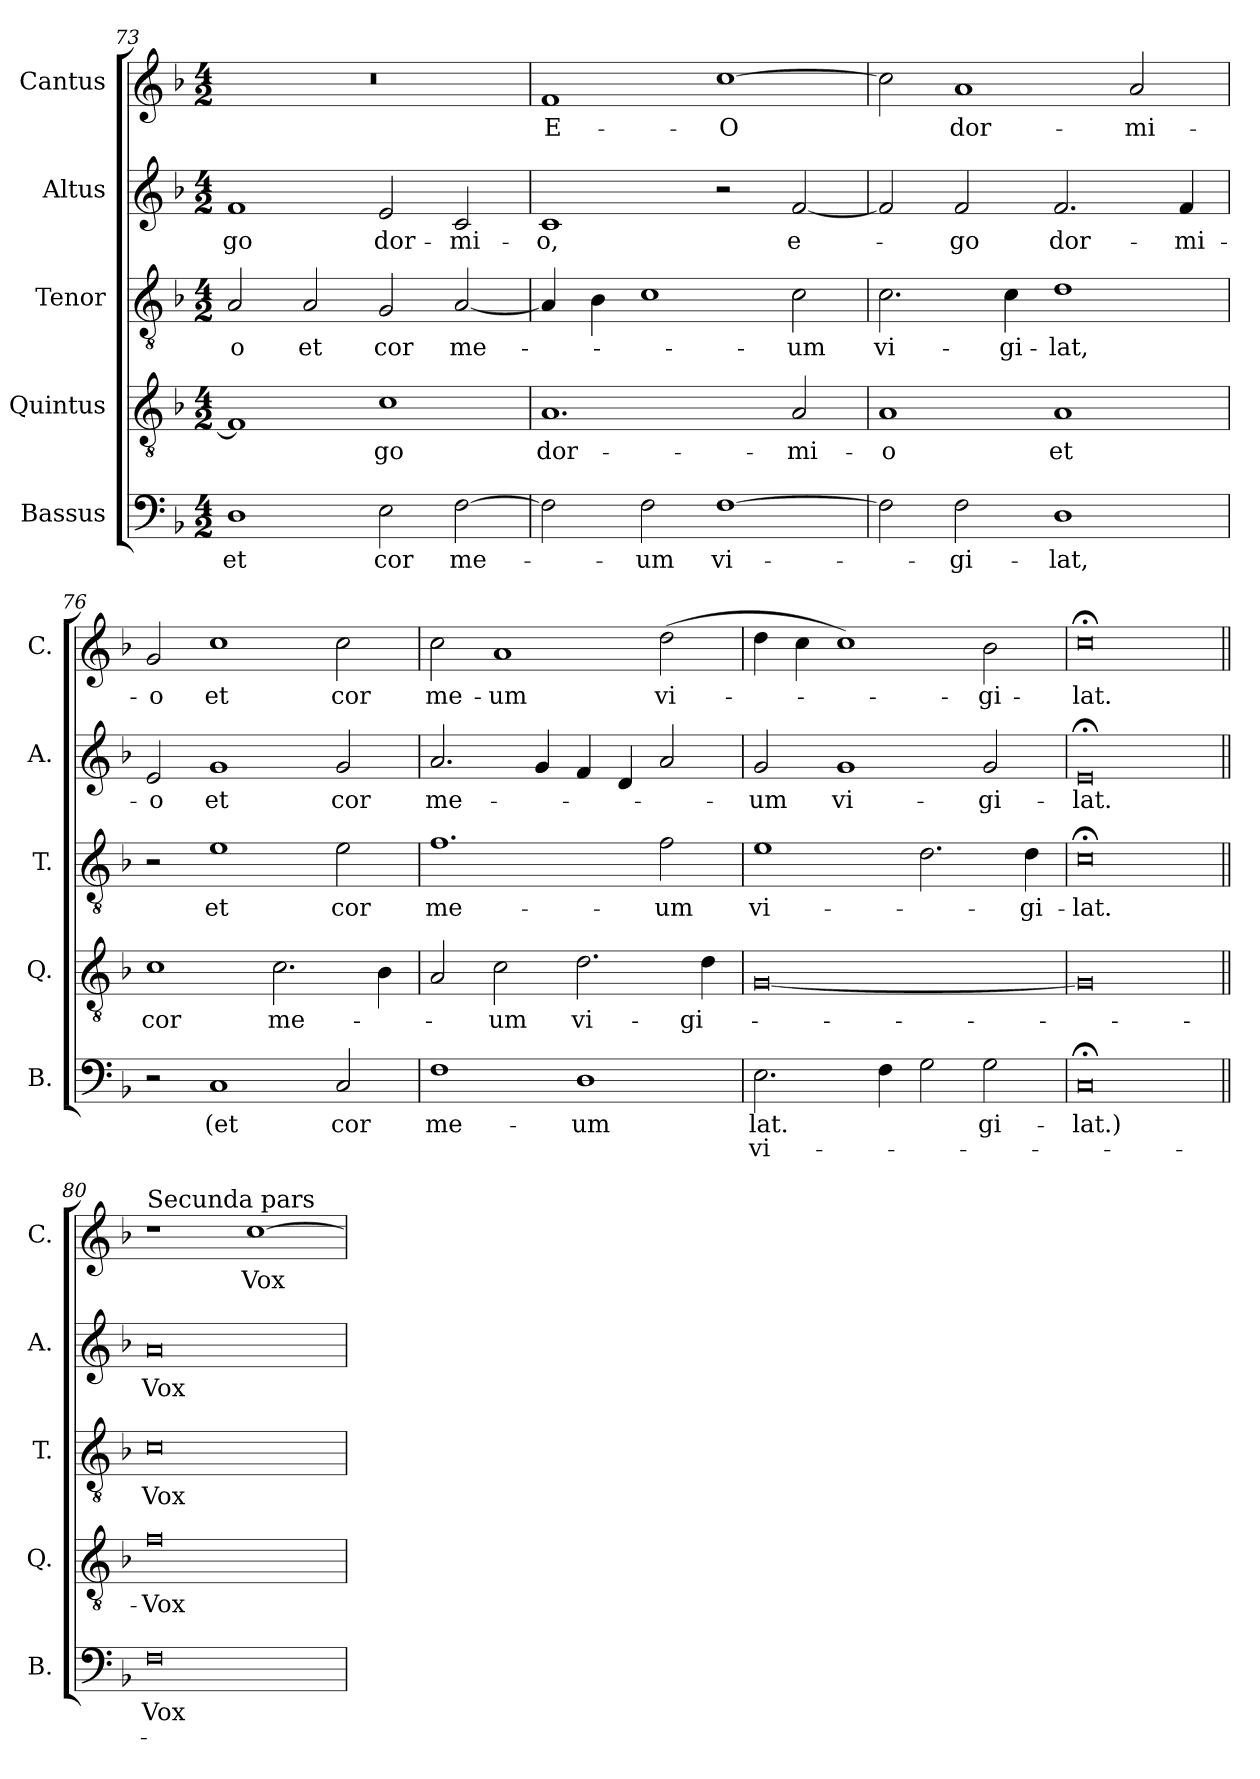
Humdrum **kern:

**kern	**text	**text	**kern	**text	**kern	**text	**kern	**text	**kern	**text
*part5	*part5	*part5	*part4	*part4	*part3	*part3	*part2	*part2	*part1	*part1
*staff5	*staff5	*staff5	*staff4	*staff4	*staff3	*staff3	*staff2	*staff2	*staff1	*staff1
*I"Bassus	*	*	*I"Quintus	*	*I"Tenor	*	*I"Altus	*	*I"Cantus	*
*I'B.	*	*	*I'Q.	*	*I'T.	*	*I'A.	*	*I'C.	*
*clefF4	*	*	*clefGv2	*	*clefGv2	*	*clefG2	*	*clefG2	*
*k[b-]	*	*	*k[b-]	*	*k[b-]	*	*k[b-]	*	*k[b-]	*
*M4/2	*	*	*M4/2	*	*M4/2	*	*M4/2	*	*M4/2	*
=73	=73	=73	=73	=73	=73	=73	=73	=73	=73	=73
1D	et	.	1F]	.	2A/	-o	1f	-go	0r	.
.	.	.	.	.	2A/	et	.	.	.	.
2E\	cor	.	1c	-go	2G/	cor	2e/	dor-	.	.
[2F\	me­-	.	.	.	[2A/	me-	2c/	-mi-	.	.
=74	=74	=74	=74	=74	=74	=74	=74	=74	=74	=74
2F\]	.	.	1.A	dor-	4A/]	.	1c	-o,	1f	E-
.	.	.	.	.	4B-\	.	.	.	.	.
2F\	-um	.	.	.	1c	.	.	.	.	.
[1F	vi-	.	.	.	.	.	2r	.	[1cc	-O
.	.	.	2A/	-mi­-	2c\	-um	[2f/	e­-	.	.
=75	=75	=75	=75	=75	=75	=75	=75	=75	=75	=75
2F\]	.	.	1A	-o	2.c\	vi-	2f/]	.	2cc\]	.
2F\	-gi­-	.	.	.	.	.	2f/	-go	1a	dor­-
.	.	.	.	.	4c\	-gi-	.	.	.	.
1D	-lat,	.	1A	et	1d	-lat,	2.f/	dor­-	.	.
.	.	.	.	.	.	.	.	.	2a/	-mi-
.	.	.	.	.	.	.	4f/	-mi­-	.	.
=76	=76	=76	=76	=76	=76	=76	=76	=76	=76	=76
2r	.	.	1c	cor	2r	.	2e/	-o	2g/	-o
1C	(et	.	.	.	1e	et	1g	et	1cc	et
.	.	.	2.c\	me-	.	.	.	.	.	.
2C/	cor	.	.	.	2e\	cor	2g/	cor	2cc\	cor
.	.	.	4B-\	.	.	.	.	.	.	.
=77	=77	=77	=77	=77	=77	=77	=77	=77	=77	=77
1F	me-	.	2A/	.	1.f	me­-	2.a/	me-	2cc\	me­-
.	.	.	2c\	-um	.	.	.	.	1a	-um
.	.	.	.	.	.	.	4g/	.	.	.
1D	-um	.	2.d\	vi-	.	.	4f/	.	.	.
.	.	.	.	.	.	.	4d/	.	.	.
.	.	.	.	.	2f\	-um	2a/	.	(>2dd\	vi-
.	.	.	4d\	-gi­-	.	.	.	.	.	.
=78	=78	=78	=78	=78	=78	=78	=78	=78	=78	=78
*	*	*	*	*	*	*	*	*	*^	*
2.E\	lat.	vi-	[0G	.	1e	vi­-	2g/	-um	2ryy	4dd\	.
.	.	.	.	.	.	.	.	.	.	4cc\	.
.	.	.	.	.	.	.	1g	vi­-	1cc)	2ryy	.
4F\	.	.	.	.	.	.	.	.	.	.	.
2G\	.	.	.	.	2.d\	.	.	.	.	2ryy	.
2G\	gi­-	.	.	.	.	.	2g/	-gi­-	2ryy	2b-\	-gi­-
.	.	.	.	.	4d\	-gi­-	.	.	.	.	.
*	*	*	*	*	*	*	*	*	*v	*v	*
=79	=79	=79	=79	=79	=79	=79	=79	=79	=79	=79
0C;<	-lat.)	.	0G]	.	0c;<	-lat.	0e;<	-lat.	0cc;<	-lat.
=80||	=80||	=80||	=80||	=80||	=80||	=80||	=80||	=80||	=80||	=80||
!	!	!	!	!	!	!	!	!	!LO:TX:a:t=Secunda pars	!
0F	Vox	.	0f	-Vox	0c	Vox	0a	Vox	1r	.
.	.	.	.	.	.	.	.	.	[1cc	Vox
=	=	=	=	=	=	=	=	=	=	=
*-	*-	*-	*-	*-	*-	*-	*-	*-	*-	*-
